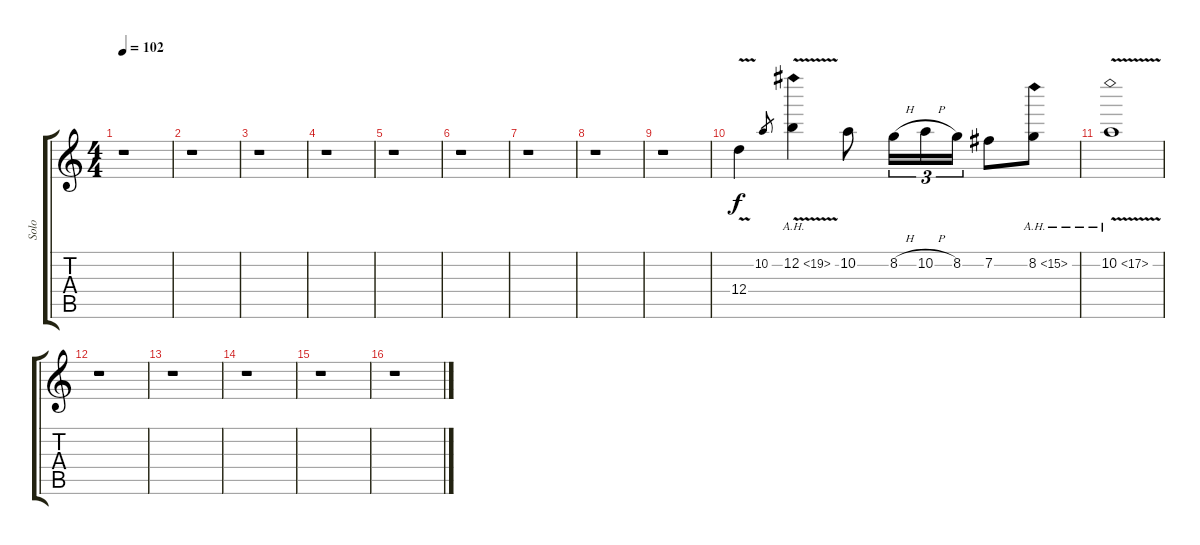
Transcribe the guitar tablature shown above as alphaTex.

\track ("Solo" "Solo") {instrument distortionguitar}
\staff {score tabs}
\tuning (E4 B3 G3 D3 A2 E2) {hide}
\ts (4 4)
\tempo 102
\clef g2
\ks c
r.1{dy f} |
r.1 |
r.1 |
r.1 |
r.1 |
r.1 |
r.1 |
r.1 |
r.1 |
12.4{v}.4 10.2.8{gr} 12.2{ah 7 v}.4 10.2.8 8.2{h}.16{tu (3 2)} 10.2{h}.16{tu (3 2)} 8.2.16{tu (3 2)} 7.2.8 8.2{ah 7}.8 |
10.2{ah 7 v}.1 |
r.1 |
r.1 |
r.1 |
r.1 |
r.1
